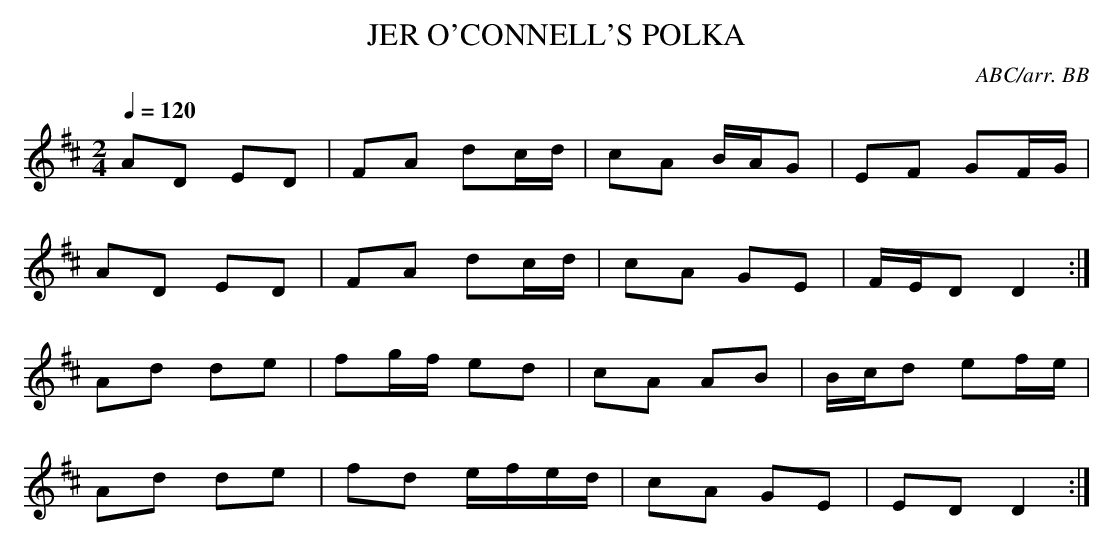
X:1
T:JER O'CONNELL'S POLKA
C:ABC/arr. BB
Q:1/4=120
L:1/8
M:2/4
K:D
AD ED|FA dc/d/| cA B/A/G | EF GF/G/ |
AD ED|FA dc/d/|cA GE|F/E/D D2 :|
Ad de|fg/f/ ed|cA AB|B/c/d ef/e/|
Ad de|fd e/f/e/d/|cA GE|ED D2 :|
